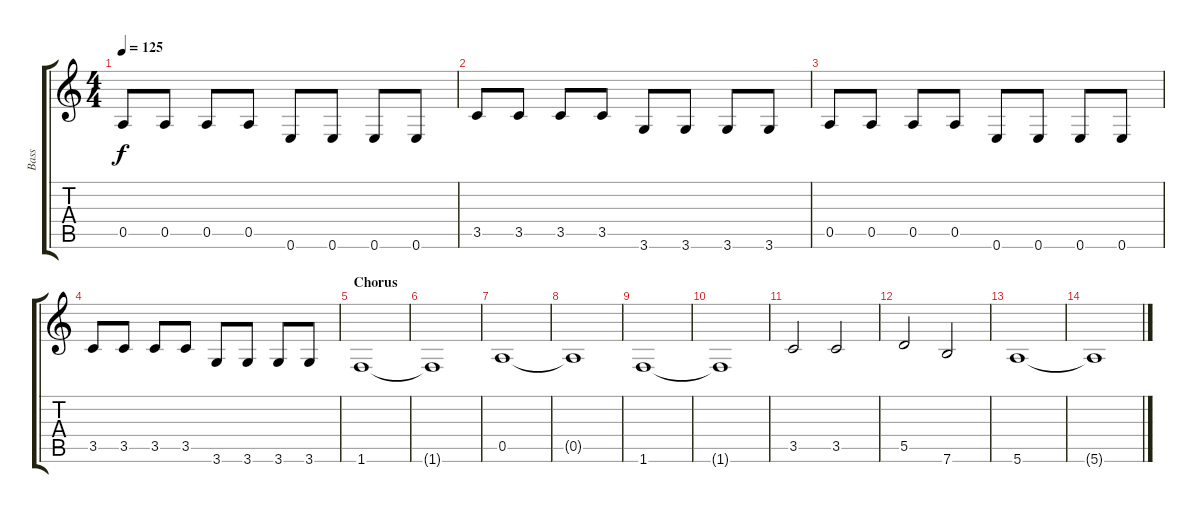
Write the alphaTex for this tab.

\track ("Bass" "Bass") {instrument electricbassfinger}
\staff {score tabs}
\tuning (E4 B3 G3 D3 A2 E2) {hide}
\ts (4 4)
\tempo 125
\clef g2
\ks c
0.5.8{dy f} 0.5.8 0.5.8 0.5.8 0.6.8 0.6.8 0.6.8 0.6.8 |
3.5.8 3.5.8 3.5.8 3.5.8 3.6.8 3.6.8 3.6.8 3.6.8 |
0.5.8 0.5.8 0.5.8 0.5.8 0.6.8 0.6.8 0.6.8 0.6.8 |
3.5.8 3.5.8 3.5.8 3.5.8 3.6.8 3.6.8 3.6.8 3.6.8 |
\section ("" "Chorus")
1.6.1 |
1.6{t}.1 |
0.5.1 |
0.5{t}.1 |
1.6.1 |
1.6{t}.1 |
3.5.2 3.5.2 |
5.5.2 7.6.2 |
5.6.1 |
5.6{t}.1
